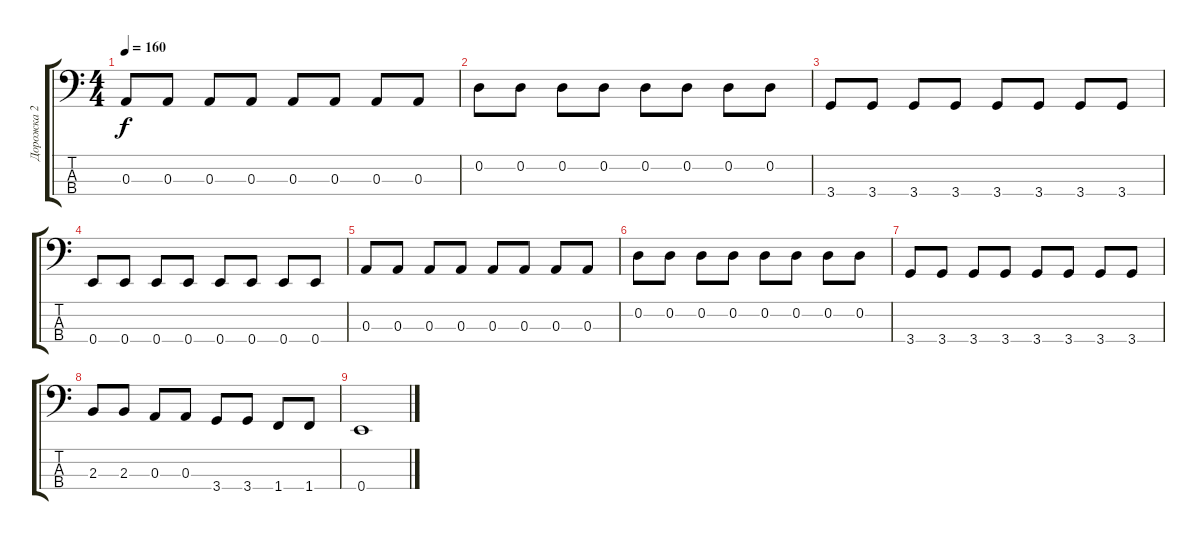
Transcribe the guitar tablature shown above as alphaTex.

\track ("Дорожка 2" "Дорожка 2") {instrument electricbassfinger}
\staff {score tabs}
\tuning (G2 D2 A1 E1) {hide}
\ts (4 4)
\tempo 160
\clef f4
\ks c
0.3.8{dy f} 0.3.8 0.3.8 0.3.8 0.3.8 0.3.8 0.3.8 0.3.8 |
0.2.8 0.2.8 0.2.8 0.2.8 0.2.8 0.2.8 0.2.8 0.2.8 |
3.4.8 3.4.8 3.4.8 3.4.8 3.4.8 3.4.8 3.4.8 3.4.8 |
0.4.8 0.4.8 0.4.8 0.4.8 0.4.8 0.4.8 0.4.8 0.4.8 |
0.3.8 0.3.8 0.3.8 0.3.8 0.3.8 0.3.8 0.3.8 0.3.8 |
0.2.8 0.2.8 0.2.8 0.2.8 0.2.8 0.2.8 0.2.8 0.2.8 |
3.4.8 3.4.8 3.4.8 3.4.8 3.4.8 3.4.8 3.4.8 3.4.8 |
2.3.8 2.3.8 0.3.8 0.3.8 3.4.8 3.4.8 1.4.8 1.4.8 |
0.4.1
